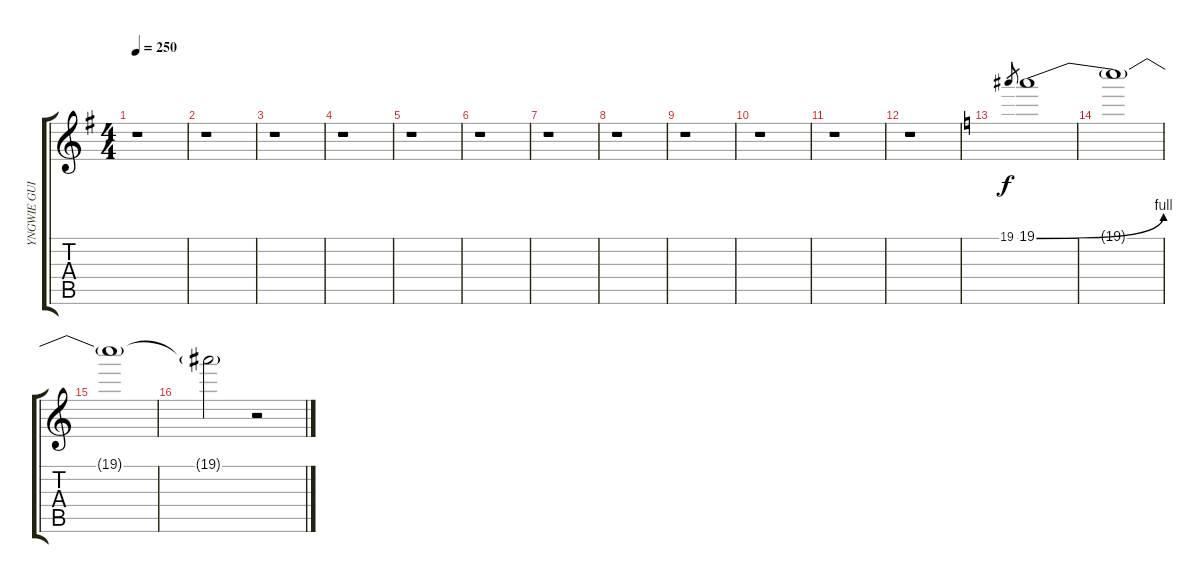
\track ("YNGWIE GUITAR 4" "YNGWIE GUI") {instrument overdrivenguitar}
\staff {score tabs}
\tuning (Eb4 Bb3 Gb3 Db3 Ab2 Eb2) {hide}
\ts (4 4)
\tempo 250
\clef g2
\ks eminor
r.1{dy f} |
r.1 |
r.1 |
r.1 |
r.1 |
r.1 |
r.1 |
r.1 |
r.1 |
r.1 |
r.1 |
r.1 |
\ks aminor
19.1.8{gr} 19.1{be (bend 0 0 60 4)}.1 |
19.1{t}.1 |
19.1{t}.1 |
19.1{t}.2 r.2
